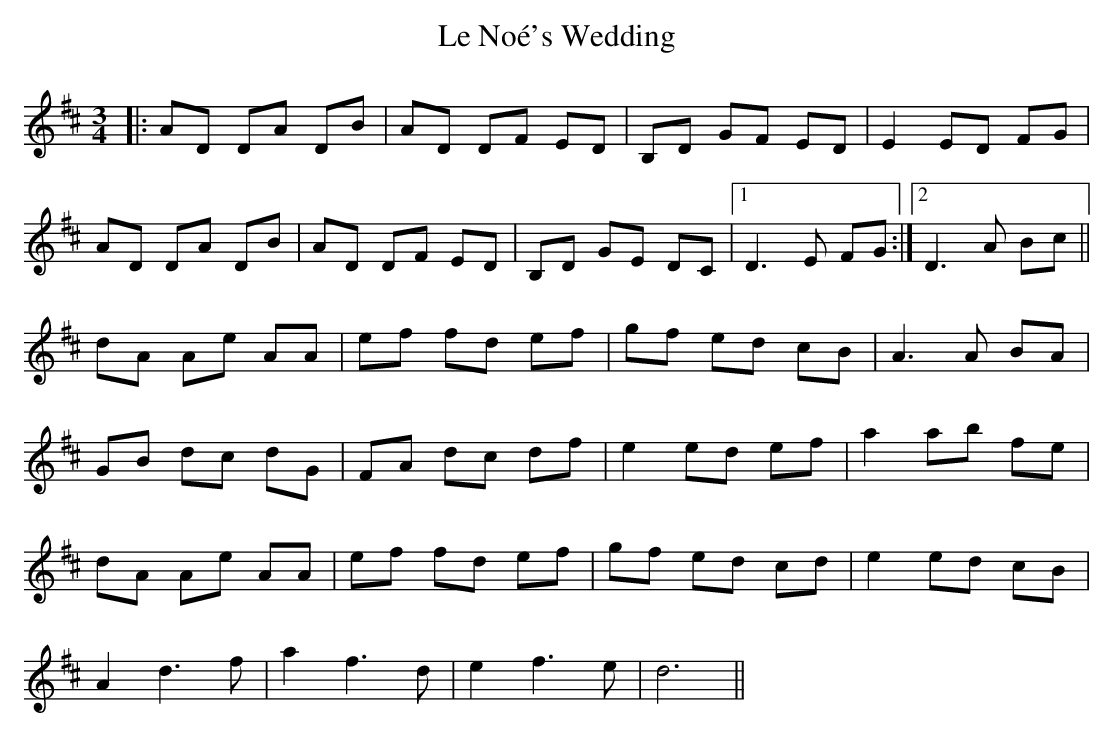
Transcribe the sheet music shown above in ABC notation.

X:1
T: Le Noé's Wedding
M: 3/4
L: 1/8
K: Dmaj
|:AD DA DB| AD DF ED |B,D GF ED |E2 ED FG|
AD DA DB| AD DF ED |B,D GE DC|1 D3 E FG:|2 D3 A Bc||
dA Ae AA| ef fd ef| gf ed cB |A3 A BA |
GB dc dG| FA dc df |e2 ed ef |a2 ab fe|
dA Ae AA| ef fd ef| gf ed cd| e2 ed cB |
A2 d3 f |a2 f3 d |e2 f3 e |d6||
